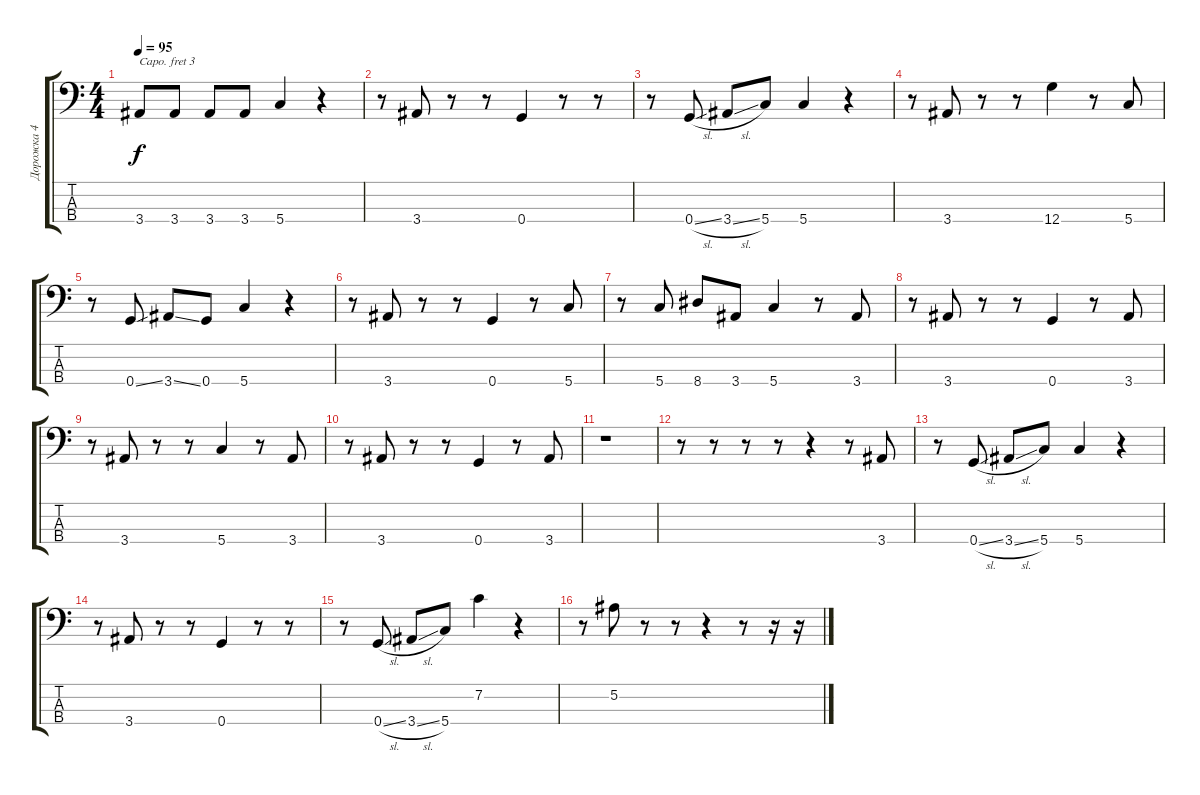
\track ("Дорожка 4" "Дорожка 4") {instrument electricbassfinger}
\staff {score tabs}
\capo 3
\tuning (G2 D2 A1 E1) {hide}
\ts (4 4)
\tempo 95
\clef f4
\ks c
3.4.8{dy f} 3.4.8 3.4.8 3.4.8 5.4.4 r.4 |
r.8 3.4.8 r.8 r.8 0.4.4 r.8 r.8 |
r.8 0.4{sl}.8 3.4{sl}.8 5.4.8 5.4.4 r.4 |
r.8 3.4.8 r.8 r.8 12.4.4 r.8 5.4.8 |
r.8 0.4{ss}.8 3.4{ss}.8 0.4.8 5.4.4 r.4 |
r.8 3.4.8 r.8 r.8 0.4.4 r.8 5.4.8 |
r.8 5.4.8 8.4.8 3.4.8 5.4.4 r.8 3.4.8 |
r.8 3.4.8 r.8 r.8 0.4.4 r.8 3.4.8 |
r.8 3.4.8 r.8 r.8 5.4.4 r.8 3.4.8 |
r.8 3.4.8 r.8 r.8 0.4.4 r.8 3.4.8 |
r.1 |
r.8 r.8 r.8 r.8 r.4 r.8 3.4.8 |
r.8 0.4{sl}.8 3.4{sl}.8 5.4.8 5.4.4 r.4 |
r.8 3.4.8 r.8 r.8 0.4.4 r.8 r.8 |
r.8 0.4{sl}.8 3.4{sl}.8 5.4.8 7.2.4 r.4 |
r.8 5.2.8 r.8 r.8 r.4 r.8 r.16 r.16
